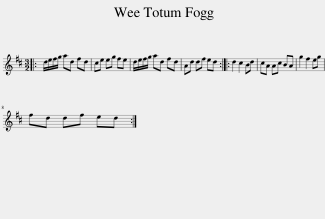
X:1
L:1/8
M:3/2
I:linebreak $
K:D
V:1 treble
V:1
|: d/e/f/g/ ad fd | ce eg fe | d/e/f/g/ ad fd | Ad df ed :: d2 c2 Bd | %5
 cA Ac BA | g2 f2 eg |$ fd df ed :| %8
